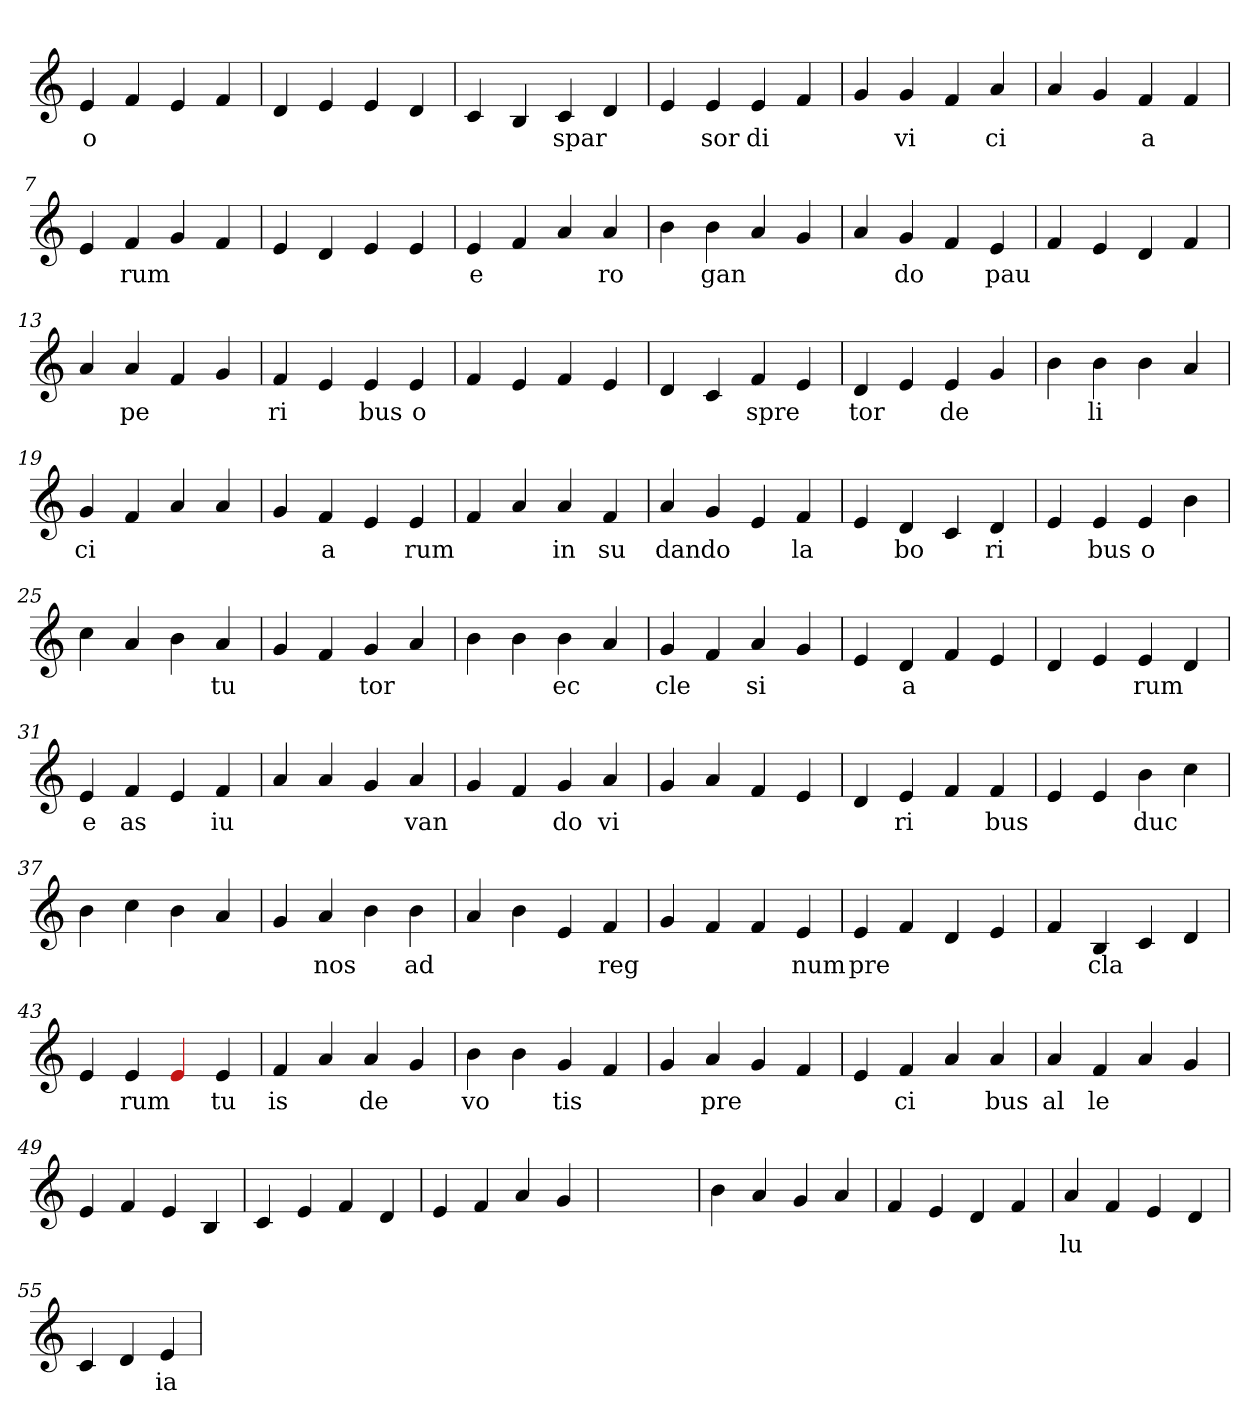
**kern	**text
*part1	*part1
*staff1	*staff1
*clefG2	*
=1	=1
4e	o
4f	.
4e	.
4f	.
=2	=2
4d	.
4e	.
4e	.
4d	.
=3	=3
4c	.
4B	.
4c	spar
4d	.
=4	=4
4e	.
4e	sor
4e	di
4f	.
=5	=5
4g	.
4g	vi
4f	.
4a	ci
=6	=6
4a	.
4g	.
4f	a
4f	.
=7	=7
4e	.
4f	rum
4g	.
4f	.
=8	=8
4e	.
4d	.
4e	.
4e	.
=9	=9
4e	e
4f	.
4a	.
4a	ro
=10	=10
4b	.
4b	gan
4a	.
4g	.
=11	=11
4a	.
4g	do
4f	.
4e	pau
=12	=12
4f	.
4e	.
4d	.
4f	.
=13	=13
4a	.
4a	pe
4f	.
4g	.
=14	=14
4f	ri
4e	.
4e	bus
4e	o
=15	=15
4f	.
4e	.
4f	.
4e	.
=16	=16
4d	.
4c	.
4f	spre
4e	.
=17	=17
4d	tor
4e	.
4e	de
4g	.
=18	=18
4b	.
4b	li
4b	.
4a	.
=19	=19
4g	ci
4f	.
4a	.
4a	.
=20	=20
4g	.
4f	a
4e	.
4e	rum
=21	=21
4f	.
4a	.
4a	in
4f	su
=22	=22
4a	dan
4g	do
4e	.
4f	la
=23	=23
4e	.
4d	bo
4c	.
4d	ri
=24	=24
4e	.
4e	bus
4e	o
4b	.
=25	=25
4cc	.
4a	.
4b	.
4a	tu
=26	=26
4g	.
4f	.
4g	tor
4a	.
=27	=27
4b	.
4b	.
4b	ec
4a	.
=28	=28
4g	cle
4f	.
4a	si
4g	.
=29	=29
4e	.
4d	a
4f	.
4e	.
=30	=30
4d	.
4e	.
4e	rum
4d	.
=31	=31
4e	e
4f	as
4e	.
4f	iu
=32	=32
4a	.
4a	.
4g	.
4a	van
=33	=33
4g	.
4f	.
4g	do
4a	vi
=34	=34
4g	.
4a	.
4f	.
4e	.
=35	=35
4d	.
4e	ri
4f	.
4f	bus
=36	=36
4e	.
4e	.
4b	duc
4cc	.
=37	=37
4b	.
4cc	.
4b	.
4a	.
=38	=38
4g	.
4a	nos
4b	.
4b	ad
=39	=39
4a	.
4b	.
4e	.
4f	reg
=40	=40
4g	.
4f	.
4f	.
4e	num
=41	=41
4e	pre
4f	.
4d	.
4e	.
=42	=42
4f	.
4B	cla
4c	.
4d	.
=43	=43
4e	.
4e	rum
4Re	.
4e	tu
=44	=44
4f	is
4a	.
4a	de
4g	.
=45	=45
4b	vo
4b	.
4g	tis
4f	.
=46	=46
4g	.
4a	pre
4g	.
4f	.
=47	=47
4e	.
4f	ci
4a	.
4a	bus
=48	=48
4a	al
4f	le
4a	.
4g	.
=49	=49
4e	.
4f	.
4e	.
4B	.
=50	=50
4c	.
4e	.
4f	.
4d	.
=51	=51
4e	.
4f	.
4a	.
4g	.
=52	=52
1ryy	.
=52	=52
4b	.
4a	.
4g	.
4a	.
=53	=53
4f	.
4e	.
4d	.
4f	.
=54	=54
4a	lu
4f	.
4e	.
4d	.
=55	=55
4c	.
4d	.
4e	ia
=	=
*-	*-
